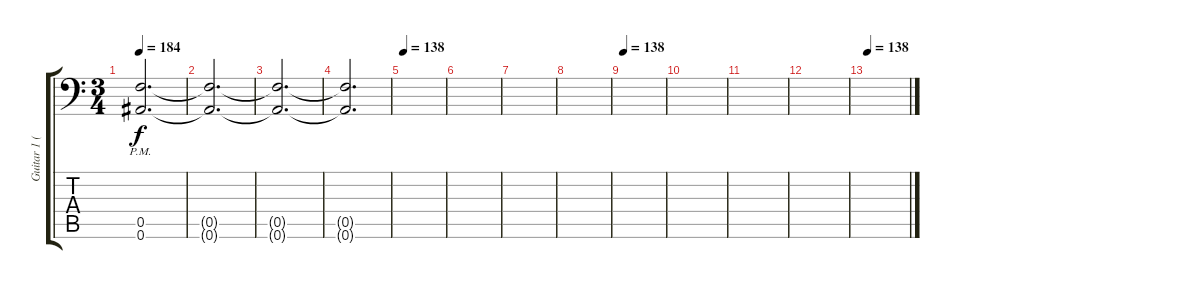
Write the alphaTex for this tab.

\track ("Guitar 1 (Right)" "Guitar 1 (") {instrument distortionguitar}
\staff {score tabs}
\tuning (C4 G3 Eb3 Bb2 F2 Bb1) {hide}
\ts (3 4)
\tempo 184
\clef f4
\ks c
(0.5{pm} 0.6{pm}).2{d dy f} |
(0.5{t} 0.6{t}).2{d} |
(0.5{t} 0.6{t}).2{d} |
(0.5{t} 0.6{t}).2{d} |
\tempo 138
|
|
|
|
\tempo 138
|
|
|
|
\tempo 138
